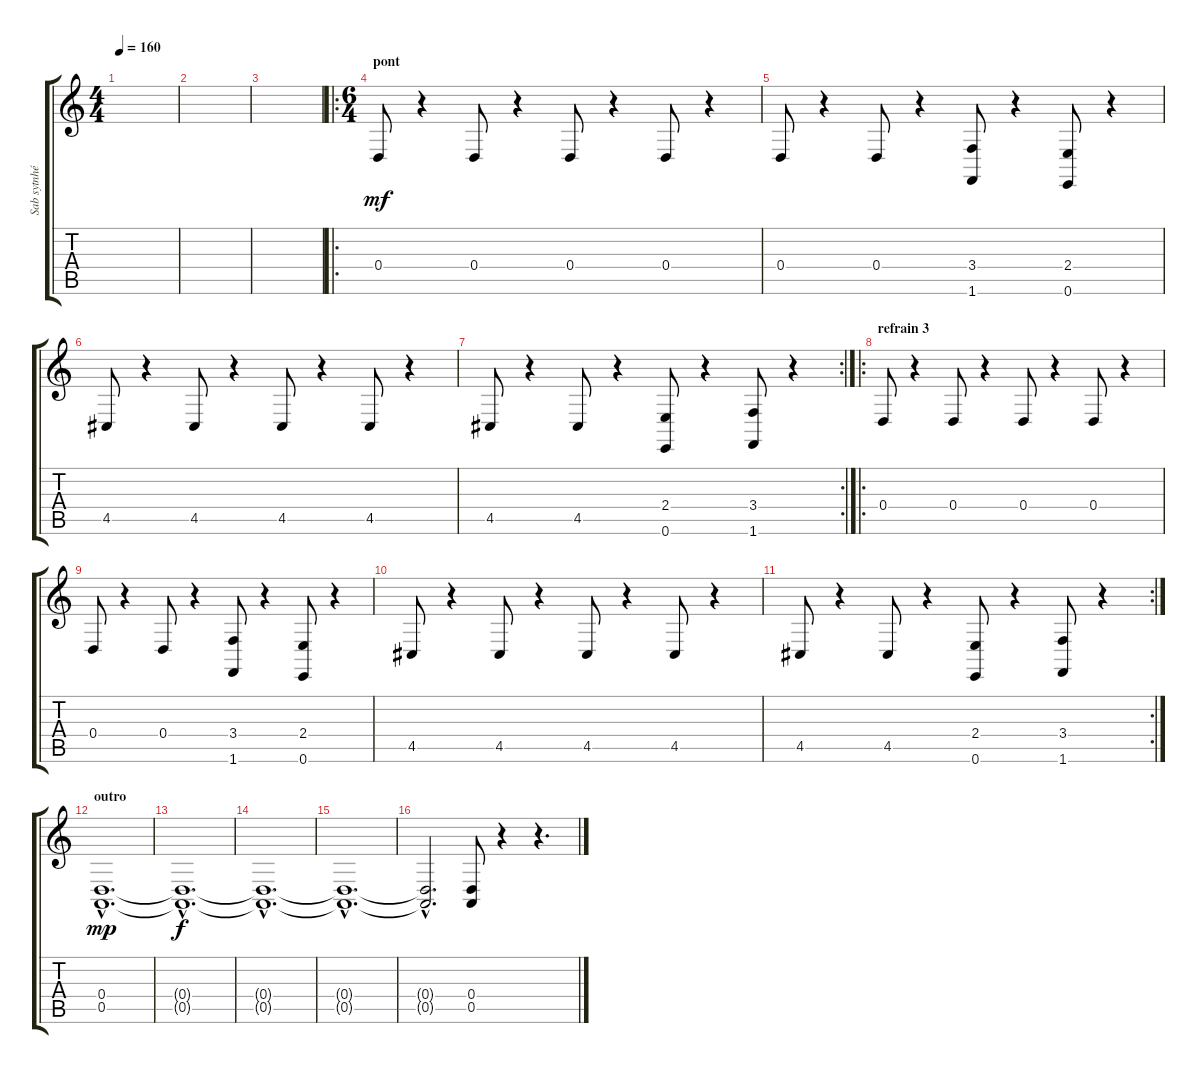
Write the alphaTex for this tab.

\track ("Sab sytnhé_MG" "Sab sytnhé") {instrument stringensemble1}
\staff {score tabs}
\tuning (E4 B3 G3 D3 A2 E2) {hide}
\ts (4 4)
\tempo 160
\clef g2
\ks c
|
|
|
\ro
\ts (6 4)
\section ("" "pont")
0.4.8{dy mf} r.4 0.4.8 r.4 0.4.8 r.4 0.4.8 r.4 |
0.4.8 r.4 0.4.8 r.4 (3.4 1.6).8 r.4 (2.4 0.6).8 r.4 |
4.5.8 r.4 4.5.8 r.4 4.5.8 r.4 4.5.8 r.4 |
\rc 2
4.5.8 r.4 4.5.8 r.4 (2.4 0.6).8 r.4 (3.4 1.6).8 r.4 |
\ro
\section ("" "refrain 3")
0.4.8 r.4 0.4.8 r.4 0.4.8 r.4 0.4.8 r.4 |
0.4.8 r.4 0.4.8 r.4 (3.4 1.6).8 r.4 (2.4 0.6).8 r.4 |
4.5.8 r.4 4.5.8 r.4 4.5.8 r.4 4.5.8 r.4 |
\rc 2
4.5.8 r.4 4.5.8 r.4 (2.4 0.6).8 r.4 (3.4 1.6).8 r.4 |
\section ("" "outro")
(0.4{hac} 0.5{hac}).1{d dy mp} |
(0.4{hac t} 0.5{hac t}).1{d dy f} |
(0.4{hac t} 0.5{hac t}).1{d} |
(0.4{hac t} 0.5{hac t}).1{d} |
(0.4{hac t} 0.5{hac t}).2{d} (0.4 0.5).8 r.4 r.4{d}
